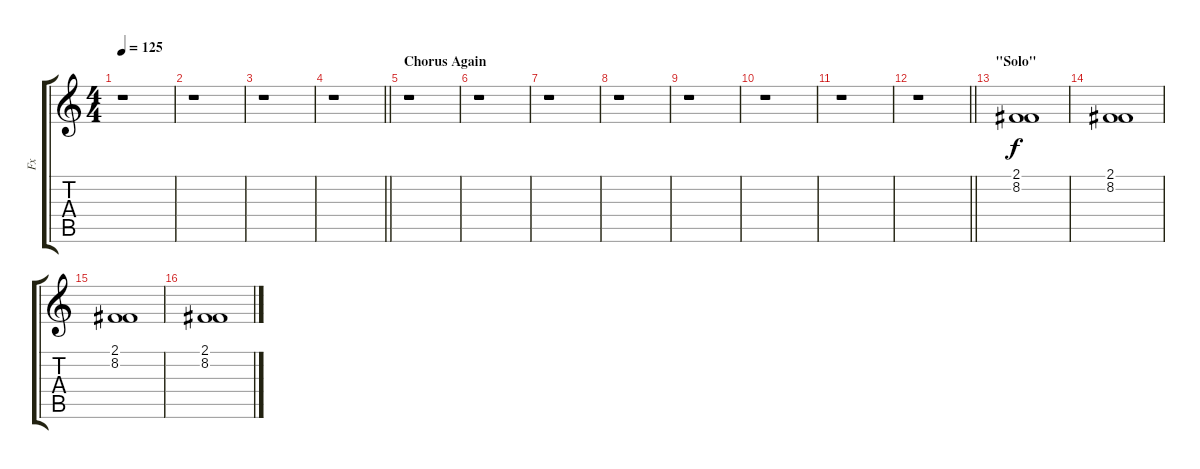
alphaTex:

\track ("Fx" "Fx") {instrument choiraahs}
\staff {score tabs}
\tuning (Eb4 Bb3 Gb3 Db3 Ab2 Eb2) {hide}
\ts (4 4)
\tempo 125
\clef g2
\ks c
r.1{dy f} |
r.1 |
r.1 |
\barLineRight lightlight
r.1 |
\section ("" "Chorus Again")
r.1 |
r.1 |
r.1 |
r.1 |
r.1 |
r.1 |
r.1 |
\barLineRight lightlight
r.1 |
\section ("" "\"Solo\"")
(2.1 8.2).1 |
(2.1 8.2).1 |
(2.1 8.2).1 |
(2.1 8.2).1
